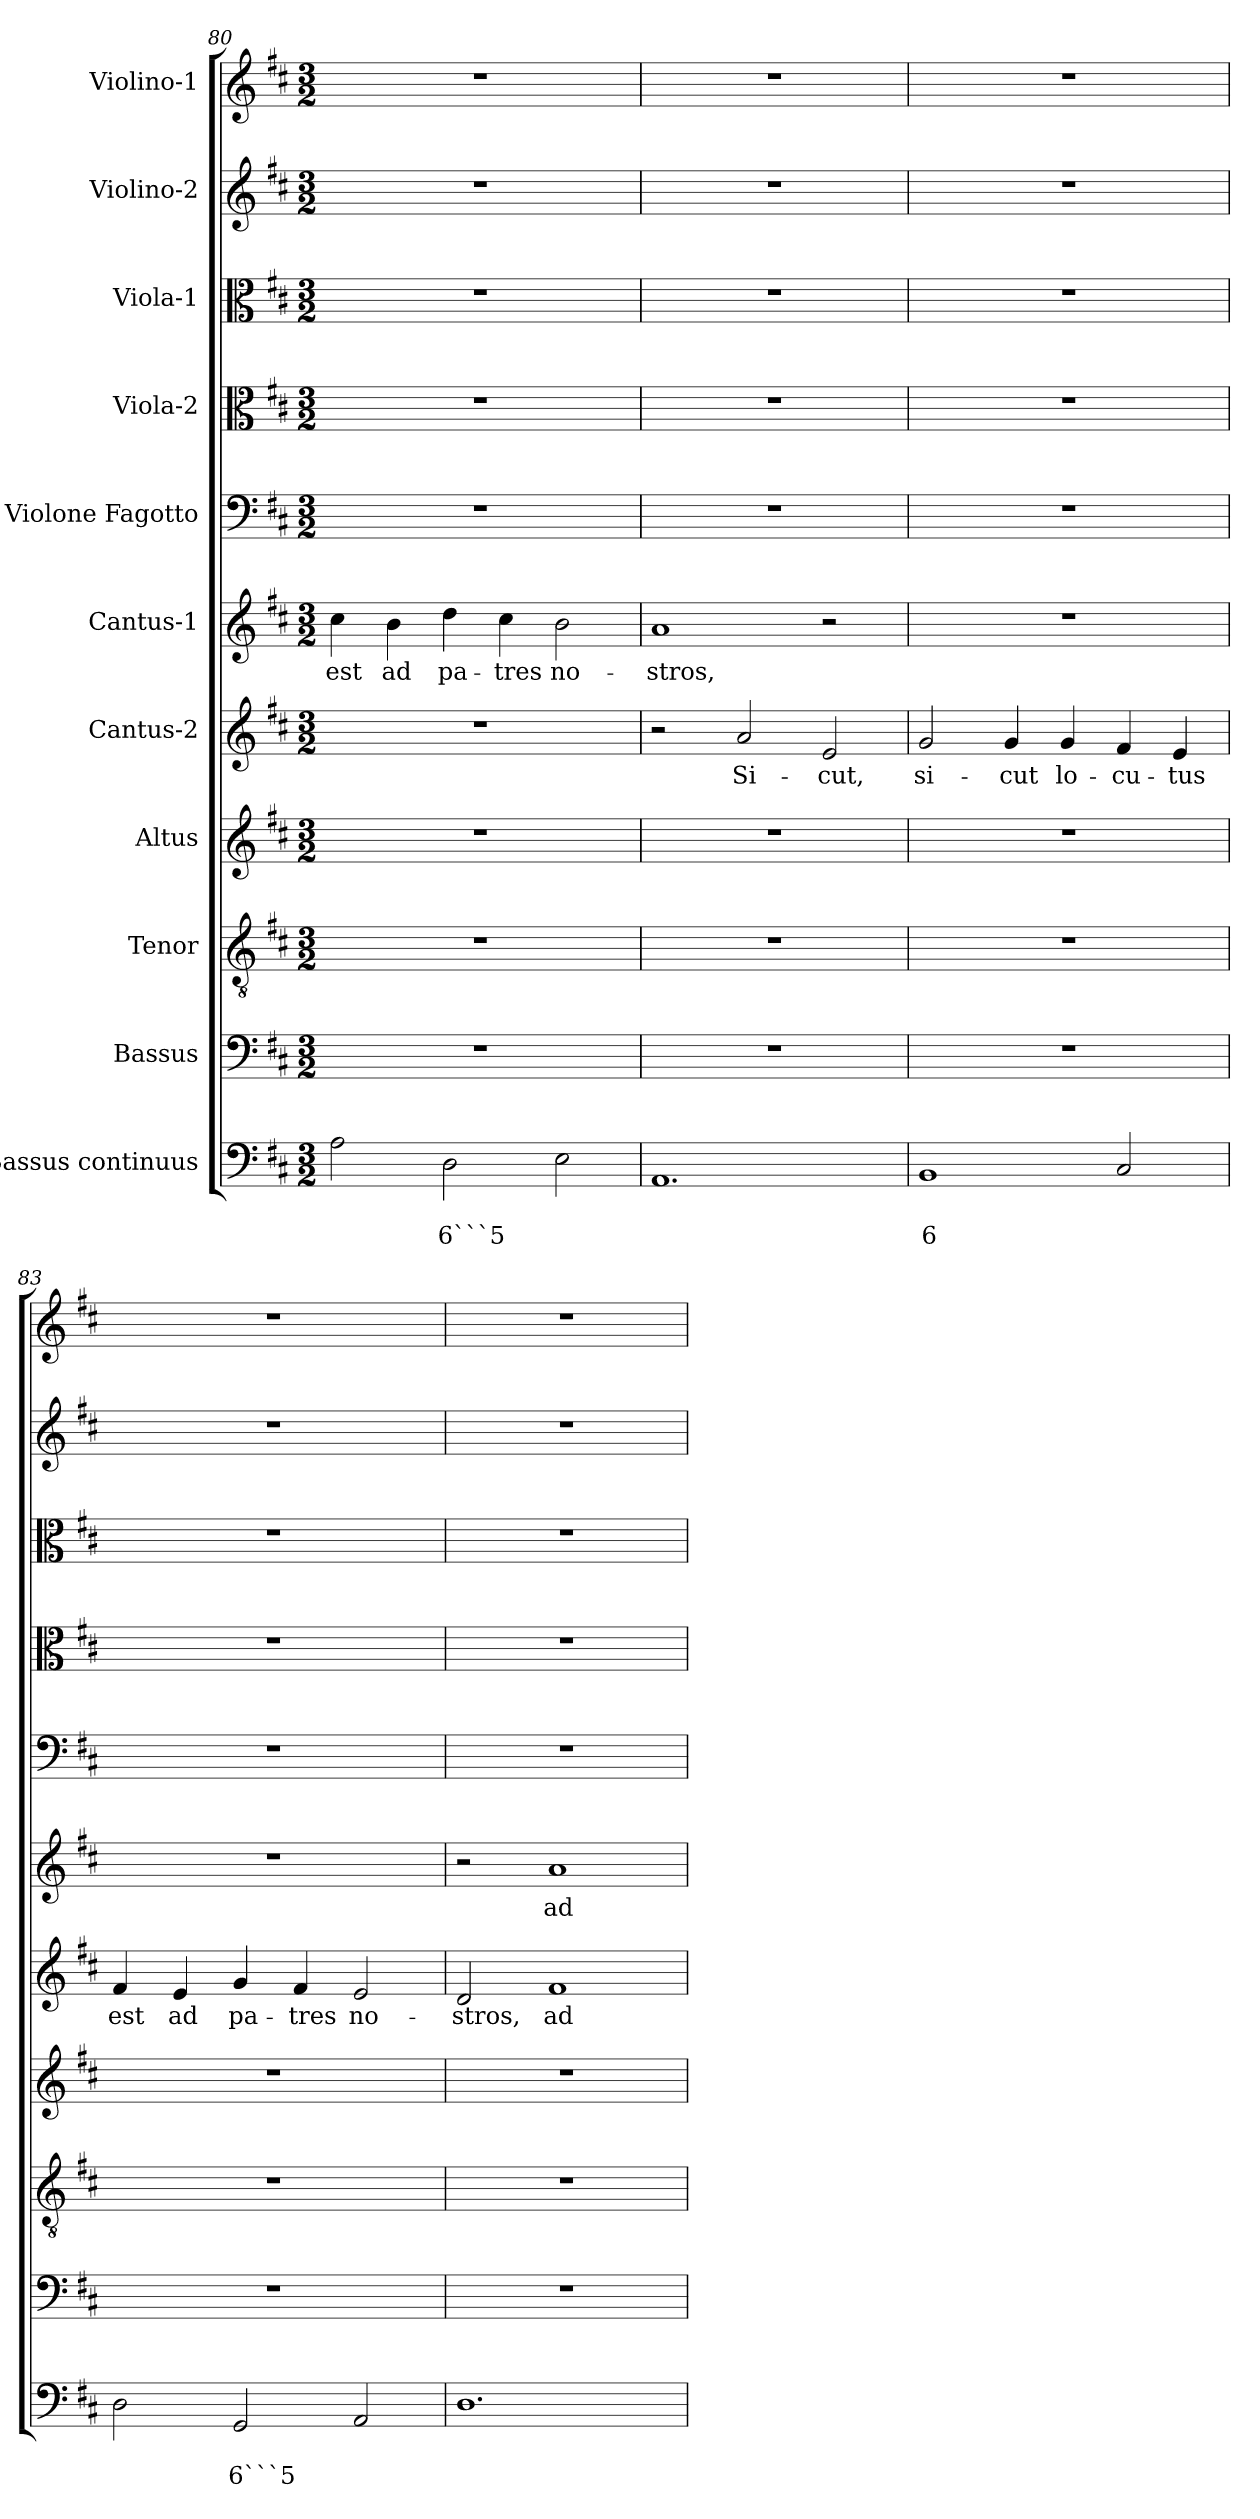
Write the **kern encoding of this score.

**kern	**text	**text	**kern	**kern	**kern	**kern	**text	**kern	**text	**kern	**kern	**kern	**kern	**kern
*part11	*part11	*part11	*part10	*part9	*part8	*part7	*part7	*part6	*part6	*part5	*part4	*part3	*part2	*part1
*staff11	*staff11	*staff11	*staff10	*staff9	*staff8	*staff7	*staff7	*staff6	*staff6	*staff5	*staff4	*staff3	*staff2	*staff1
*I"Bassus continuus	*	*	*I"Bassus	*I"Tenor	*I"Altus	*I"Cantus-2	*	*I"Cantus-1	*	*I"Violone Fagotto	*I"Viola-2	*I"Viola-1	*I"Violino-2	*I"Violino-1
*clefF4	*	*	*clefF4	*clefGv2	*clefG2	*clefG2	*	*clefG2	*	*clefF4	*clefC3	*clefC3	*clefG2	*clefG2
*k[f#c#]	*	*	*k[f#c#]	*k[f#c#]	*k[f#c#]	*k[f#c#]	*	*k[f#c#]	*	*k[f#c#]	*k[f#c#]	*k[f#c#]	*k[f#c#]	*k[f#c#]
*D:	*	*	*D:	*D:	*D:	*D:	*	*D:	*	*D:	*D:	*D:	*D:	*D:
*M3/2	*	*	*M3/2	*M3/2	*M3/2	*M3/2	*	*M3/2	*	*M3/2	*M3/2	*M3/2	*M3/2	*M3/2
=80	=80	=80	=80	=80	=80	=80	=80	=80	=80	=80	=80	=80	=80	=80
!	!	!	!	!	!	!	!	!	!LO:LY:b	!	!	!	!	!
2A\	.	.	1.r	1.r	1.r	1.r	.	4cc#\	est	1.r	1.r	1.r	1.r	1.r
!	!	!	!	!	!	!	!	!	!LO:LY:b	!	!	!	!	!
.	.	.	.	.	.	.	.	4b\	ad	.	.	.	.	.
!	!	!LO:LY:b	!	!	!	!	!	!	!LO:LY:b	!	!	!	!	!
2D\	.	6```5	.	.	.	.	.	4dd\	pa-	.	.	.	.	.
!	!	!	!	!	!	!	!	!	!LO:LY:b	!	!	!	!	!
.	.	.	.	.	.	.	.	4cc#\	-tres	.	.	.	.	.
!	!	!	!	!	!	!	!	!	!LO:LY:b	!	!	!	!	!
2E\	.	.	.	.	.	.	.	2b\	no-	.	.	.	.	.
=81	=81	=81	=81	=81	=81	=81	=81	=81	=81	=81	=81	=81	=81	=81
!	!	!	!	!	!	!	!	!	!LO:LY:b	!	!	!	!	!
1.AA	.	.	1.r	1.r	1.r	2r	.	1a	-stros,	1.r	1.r	1.r	1.r	1.r
!	!	!	!	!	!	!	!LO:LY:b	!	!	!	!	!	!	!
.	.	.	.	.	.	2a/	Si-	.	.	.	.	.	.	.
!	!	!	!	!	!	!	!LO:LY:b	!	!	!	!	!	!	!
.	.	.	.	.	.	2e/	-cut,	2r	.	.	.	.	.	.
=82	=82	=82	=82	=82	=82	=82	=82	=82	=82	=82	=82	=82	=82	=82
!	!	!LO:LY:b	!	!	!	!	!LO:LY:b	!	!	!	!	!	!	!
1BB	.	6	1.r	1.r	1.r	2g/	si-	1.r	.	1.r	1.r	1.r	1.r	1.r
!	!	!	!	!	!	!	!LO:LY:b	!	!	!	!	!	!	!
.	.	.	.	.	.	4g/	-cut	.	.	.	.	.	.	.
!	!	!	!	!	!	!	!LO:LY:b	!	!	!	!	!	!	!
.	.	.	.	.	.	4g/	lo-	.	.	.	.	.	.	.
!	!	!	!	!	!	!	!LO:LY:b	!	!	!	!	!	!	!
2C#/	.	.	.	.	.	4f#/	-cu-	.	.	.	.	.	.	.
!	!	!	!	!	!	!	!LO:LY:b	!	!	!	!	!	!	!
.	.	.	.	.	.	4e/	-tus	.	.	.	.	.	.	.
=83	=83	=83	=83	=83	=83	=83	=83	=83	=83	=83	=83	=83	=83	=83
!	!	!	!	!	!	!	!LO:LY:b	!	!	!	!	!	!	!
2D\	.	.	1.r	1.r	1.r	4f#/	est	1.r	.	1.r	1.r	1.r	1.r	1.r
!	!	!	!	!	!	!	!LO:LY:b	!	!	!	!	!	!	!
.	.	.	.	.	.	4e/	ad	.	.	.	.	.	.	.
!	!	!LO:LY:b	!	!	!	!	!LO:LY:b	!	!	!	!	!	!	!
2GG/	.	6```5	.	.	.	4g/	pa-	.	.	.	.	.	.	.
!	!	!	!	!	!	!	!LO:LY:b	!	!	!	!	!	!	!
.	.	.	.	.	.	4f#/	-tres	.	.	.	.	.	.	.
!	!	!	!	!	!	!	!LO:LY:b	!	!	!	!	!	!	!
2AA/	.	.	.	.	.	2e/	no-	.	.	.	.	.	.	.
=84	=84	=84	=84	=84	=84	=84	=84	=84	=84	=84	=84	=84	=84	=84
!	!	!	!	!	!	!	!LO:LY:b	!	!	!	!	!	!	!
1.D	.	.	1.r	1.r	1.r	2d/	-stros,	2r	.	1.r	1.r	1.r	1.r	1.r
!	!	!	!	!	!	!	!LO:LY:b	!	!LO:LY:b	!	!	!	!	!
.	.	.	.	.	.	1f#	ad	1a	ad	.	.	.	.	.
=	=	=	=	=	=	=	=	=	=	=	=	=	=	=
*-	*-	*-	*-	*-	*-	*-	*-	*-	*-	*-	*-	*-	*-	*-
